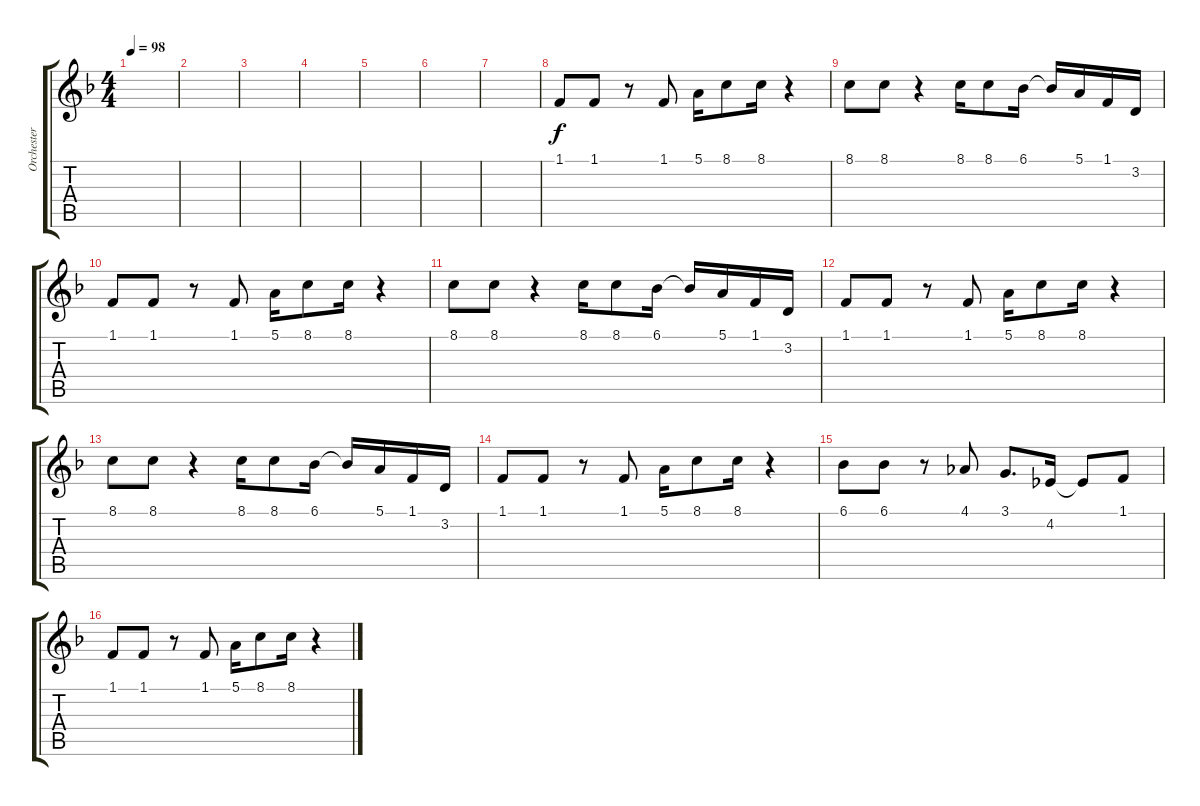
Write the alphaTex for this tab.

\track ("Orchester III" "Orchester ") {instrument trumpet}
\staff {score tabs}
\tuning (E4 B3 G3 D3 A2 E2) {hide}
\ts (4 4)
\tempo 98
\clef g2
\ks f
|
|
|
|
|
|
|
1.1.8 1.1.8 r.8 1.1.8 5.1.16 8.1.8 8.1.16 r.4 |
8.1.8 8.1.8 r.4 8.1.16 8.1.8 6.1.16 6.1{t}.16 5.1.16 1.1.16 3.2.16 |
1.1.8 1.1.8 r.8 1.1.8 5.1.16 8.1.8 8.1.16 r.4 |
8.1.8 8.1.8 r.4 8.1.16 8.1.8 6.1.16 6.1{t}.16 5.1.16 1.1.16 3.2.16 |
1.1.8 1.1.8 r.8 1.1.8 5.1.16 8.1.8 8.1.16 r.4 |
8.1.8 8.1.8 r.4 8.1.16 8.1.8 6.1.16 6.1{t}.16 5.1.16 1.1.16 3.2.16 |
1.1.8 1.1.8 r.8 1.1.8 5.1.16 8.1.8 8.1.16 r.4 |
6.1.8 6.1.8 r.8 4.1.8 3.1.8{d} 4.2.16 4.2{t}.8 1.1.8 |
1.1.8 1.1.8 r.8 1.1.8 5.1.16 8.1.8 8.1.16 r.4
